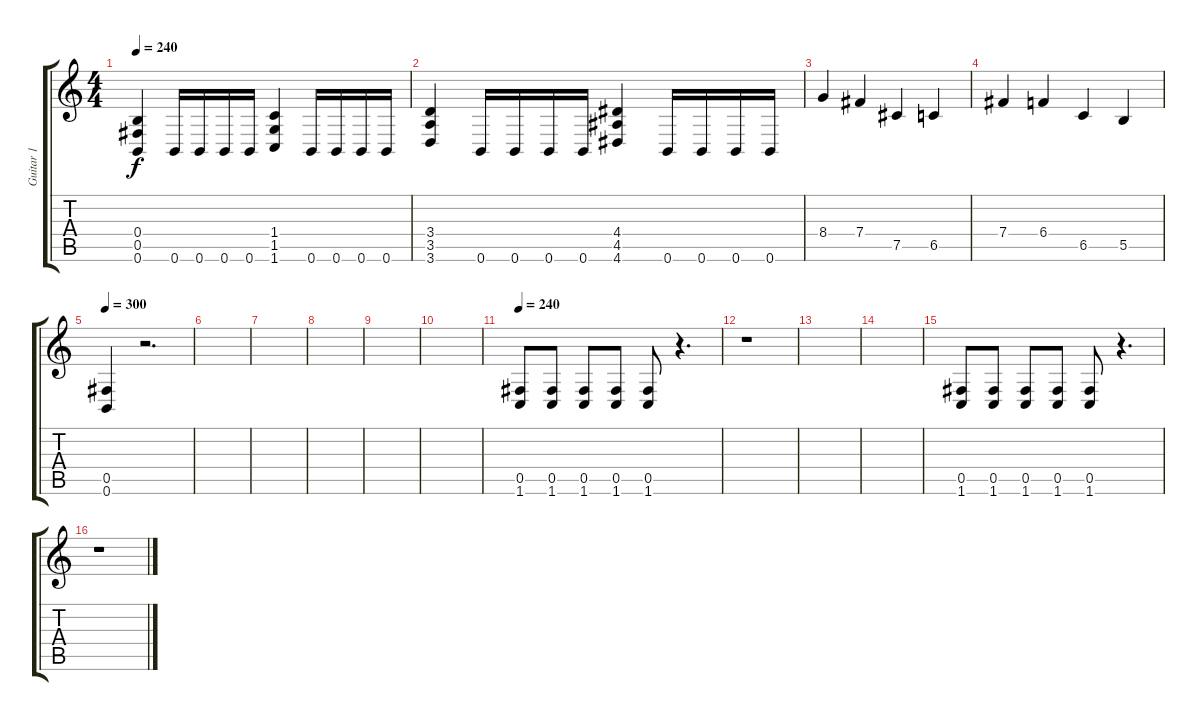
\track ("Guitar 1" "Guitar 1") {instrument distortionguitar}
\staff {score tabs}
\tuning (Db4 Ab3 E3 B2 Gb2 B1) {hide}
\ts (4 4)
\tempo 240
\clef g2
\ks c
(0.4 0.5 0.6).4{dy f} 0.6.16 0.6.16 0.6.16 0.6.16 (1.4 1.5 1.6).4 0.6.16 0.6.16 0.6.16 0.6.16 |
(3.4 3.5 3.6).4 0.6.16 0.6.16 0.6.16 0.6.16 (4.4 4.5 4.6).4 0.6.16 0.6.16 0.6.16 0.6.16 |
8.4.4 7.4.4 7.5.4 6.5.4 |
7.4.4 6.4.4 6.5.4 5.5.4 |
\tempo 300
(0.5 0.6).4 r.2{d} |
|
|
|
|
|
\tempo 240
(0.5 1.6).8 (0.5 1.6).8 (0.5 1.6).8 (0.5 1.6).8 (0.5 1.6).8 r.4{d} |
r.1 |
|
|
(0.5 1.6).8 (0.5 1.6).8 (0.5 1.6).8 (0.5 1.6).8 (0.5 1.6).8 r.4{d} |
r.1
